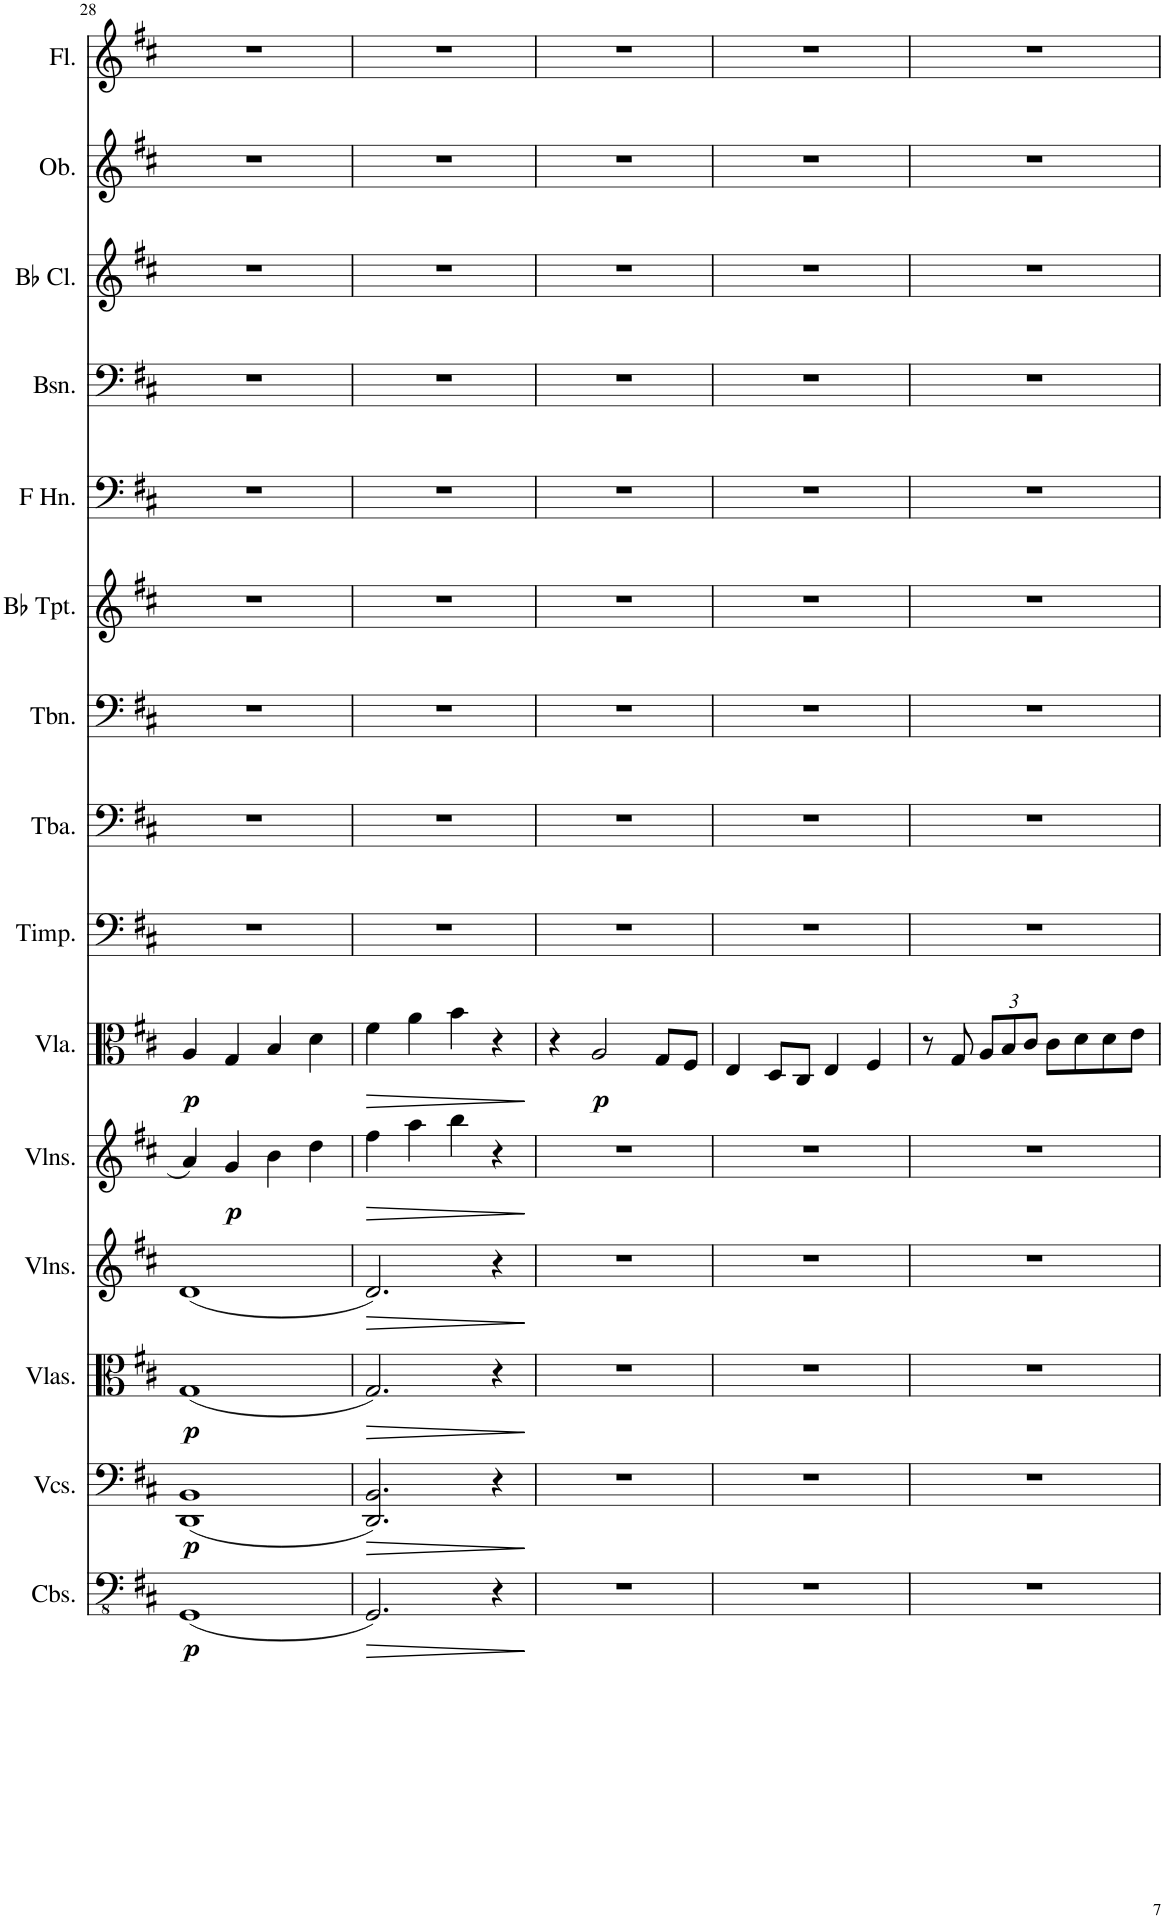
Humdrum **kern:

**kern	**dynam	**kern	**dynam	**kern	**dynam	**kern	**dynam	**kern	**dynam	**kern	**dynam	**kern	**kern	**kern	**kern	**kern	**kern	**kern	**kern	**kern
*part15	*part15	*part14	*part14	*part13	*part13	*part12	*part12	*part11	*part11	*part10	*part10	*part9	*part8	*part7	*part6	*part5	*part4	*part3	*part2	*part1
*staff15	*staff15	*staff14	*staff14	*staff13	*staff13	*staff12	*staff12	*staff11	*staff11	*staff10	*staff10	*staff9	*staff8	*staff7	*staff6	*staff5	*staff4	*staff3	*staff2	*staff1
*I"Contrabasses	*	*I"Violoncellos	*	*I"Violas	*	*I"Violins	*	*I"Violins	*	*I"Viola	*	*I"Timpani	*I"Tuba	*I"Trombone	*I"Bb Trumpet	*I"Horn in F	*I"Bassoon	*I"Bb Clarinet	*I"Oboe	*I"Flute
*I'Cbs.	*	*I'Vcs.	*	*I'Vlas.	*	*I'Vlns.	*	*I'Vlns.	*	*I'Vla.	*	*I'Timp.	*I'Tba.	*I'Tbn.	*I'Bb Tpt.	*	*I'Bsn.	*I'Bb Cl.	*I'Ob.	*I'Fl.
!!LO:PB:g=z
*clefFv4	*	*clefF4	*	*clefC3	*	*clefG2	*	*clefG2	*	*clefC3	*	*clefF4	*clefF4	*clefF4	*clefG2	*clefF4	*clefF4	*clefG2	*clefG2	*clefG2
*	*	*	*	*	*	*	*	*	*	*	*	*	*	*	*ITrd1c2	*ITrd4c7	*	*ITrd1c2	*	*
*k[f#c#]	*	*k[f#c#]	*	*k[f#c#]	*	*k[f#c#]	*	*k[f#c#]	*	*k[f#c#]	*	*k[f#c#]	*k[f#c#]	*k[f#c#]	*k[f#c#]	*k[f#c#]	*k[f#c#]	*k[f#c#]	*k[f#c#]	*k[f#c#]
*M4/4	*	*M4/4	*	*M4/4	*	*M4/4	*	*M4/4	*	*M4/4	*	*M4/4	*M4/4	*M4/4	*M4/4	*M4/4	*M4/4	*M4/4	*M4/4	*M4/4
=28	=28	=28	=28	=28	=28	=28	=28	=28	=28	=28	=28	=28	=28	=28	=28	=28	=28	=28	=28	=28
!	!LO:DY:b	!	!LO:DY:b	!	!LO:DY:b	!	!	!	!	!	!LO:DY:b	!	!	!	!	!	!	!	!	!
(1GGG	p	(1DD 1BB	p	(1G	p	(1d	.	4a/	.	4A/	p	1r	1r	1r	1r	1r	1r	1r	1r	1r
!	!	!	!	!	!	!	!	!	!LO:DY:b	!	!	!	!	!	!	!	!	!	!	!
.	.	.	.	.	.	.	.	4g/	p	4G/	.	.	.	.	.	.	.	.	.	.
.	.	.	.	.	.	.	.	4b\	.	4B/	.	.	.	.	.	.	.	.	.	.
.	.	.	.	.	.	.	.	4dd\	.	4d\	.	.	.	.	.	.	.	.	.	.
=29	=29	=29	=29	=29	=29	=29	=29	=29	=29	=29	=29	=29	=29	=29	=29	=29	=29	=29	=29	=29
!	!LO:HP:b	!	!LO:HP:b	!	!LO:HP:b	!	!LO:HP:b	!	!LO:HP:b	!	!LO:HP:b	!	!	!	!	!	!	!	!	!
2.GGG/)	>	2.DD/ 2.BB/)	>	2.G/)	>	2.d/)	>	4ff#\	>	4f#\	>	1r	1r	1r	1r	1r	1r	1r	1r	1r
.	.	.	.	.	.	.	.	4aa\	.	4a\	.	.	.	.	.	.	.	.	.	.
.	.	.	.	.	.	.	.	4bb\	.	4b\	.	.	.	.	.	.	.	.	.	.
4r	.	4r	.	4r	.	4r	.	4r	.	4r	.	.	.	.	.	.	.	.	.	.
.	]	.	]	.	]	.	]	.	]	.	]	.	.	.	.	.	.	.	.	.
=30	=30	=30	=30	=30	=30	=30	=30	=30	=30	=30	=30	=30	=30	=30	=30	=30	=30	=30	=30	=30
1r	.	1r	.	1r	.	1r	.	1r	.	4r	.	1r	1r	1r	1r	1r	1r	1r	1r	1r
!	!	!	!	!	!	!	!	!	!	!	!LO:DY:b	!	!	!	!	!	!	!	!	!
.	.	.	.	.	.	.	.	.	.	2A/	p	.	.	.	.	.	.	.	.	.
.	.	.	.	.	.	.	.	.	.	8G/L	.	.	.	.	.	.	.	.	.	.
.	.	.	.	.	.	.	.	.	.	8F#/J	.	.	.	.	.	.	.	.	.	.
=31	=31	=31	=31	=31	=31	=31	=31	=31	=31	=31	=31	=31	=31	=31	=31	=31	=31	=31	=31	=31
1r	.	1r	.	1r	.	1r	.	1r	.	4E/	.	1r	1r	1r	1r	1r	1r	1r	1r	1r
.	.	.	.	.	.	.	.	.	.	8D/L	.	.	.	.	.	.	.	.	.	.
.	.	.	.	.	.	.	.	.	.	8C#/J	.	.	.	.	.	.	.	.	.	.
.	.	.	.	.	.	.	.	.	.	4E/	.	.	.	.	.	.	.	.	.	.
.	.	.	.	.	.	.	.	.	.	4F#/	.	.	.	.	.	.	.	.	.	.
=32	=32	=32	=32	=32	=32	=32	=32	=32	=32	=32	=32	=32	=32	=32	=32	=32	=32	=32	=32	=32
1r	.	1r	.	1r	.	1r	.	1r	.	8r	.	1r	1r	1r	1r	1r	1r	1r	1r	1r
.	.	.	.	.	.	.	.	.	.	8G/	.	.	.	.	.	.	.	.	.	.
*	*	*	*	*	*	*	*	*	*	*Xbrackettup	*	*	*	*	*	*	*	*	*	*
.	.	.	.	.	.	.	.	.	.	12A/L	.	.	.	.	.	.	.	.	.	.
.	.	.	.	.	.	.	.	.	.	12B/	.	.	.	.	.	.	.	.	.	.
.	.	.	.	.	.	.	.	.	.	12c#/J	.	.	.	.	.	.	.	.	.	.
.	.	.	.	.	.	.	.	.	.	8c#\L	.	.	.	.	.	.	.	.	.	.
.	.	.	.	.	.	.	.	.	.	8d\	.	.	.	.	.	.	.	.	.	.
.	.	.	.	.	.	.	.	.	.	8d\	.	.	.	.	.	.	.	.	.	.
.	.	.	.	.	.	.	.	.	.	8e\J	.	.	.	.	.	.	.	.	.	.
=	=	=	=	=	=	=	=	=	=	=	=	=	=	=	=	=	=	=	=	=
*-	*-	*-	*-	*-	*-	*-	*-	*-	*-	*-	*-	*-	*-	*-	*-	*-	*-	*-	*-	*-
